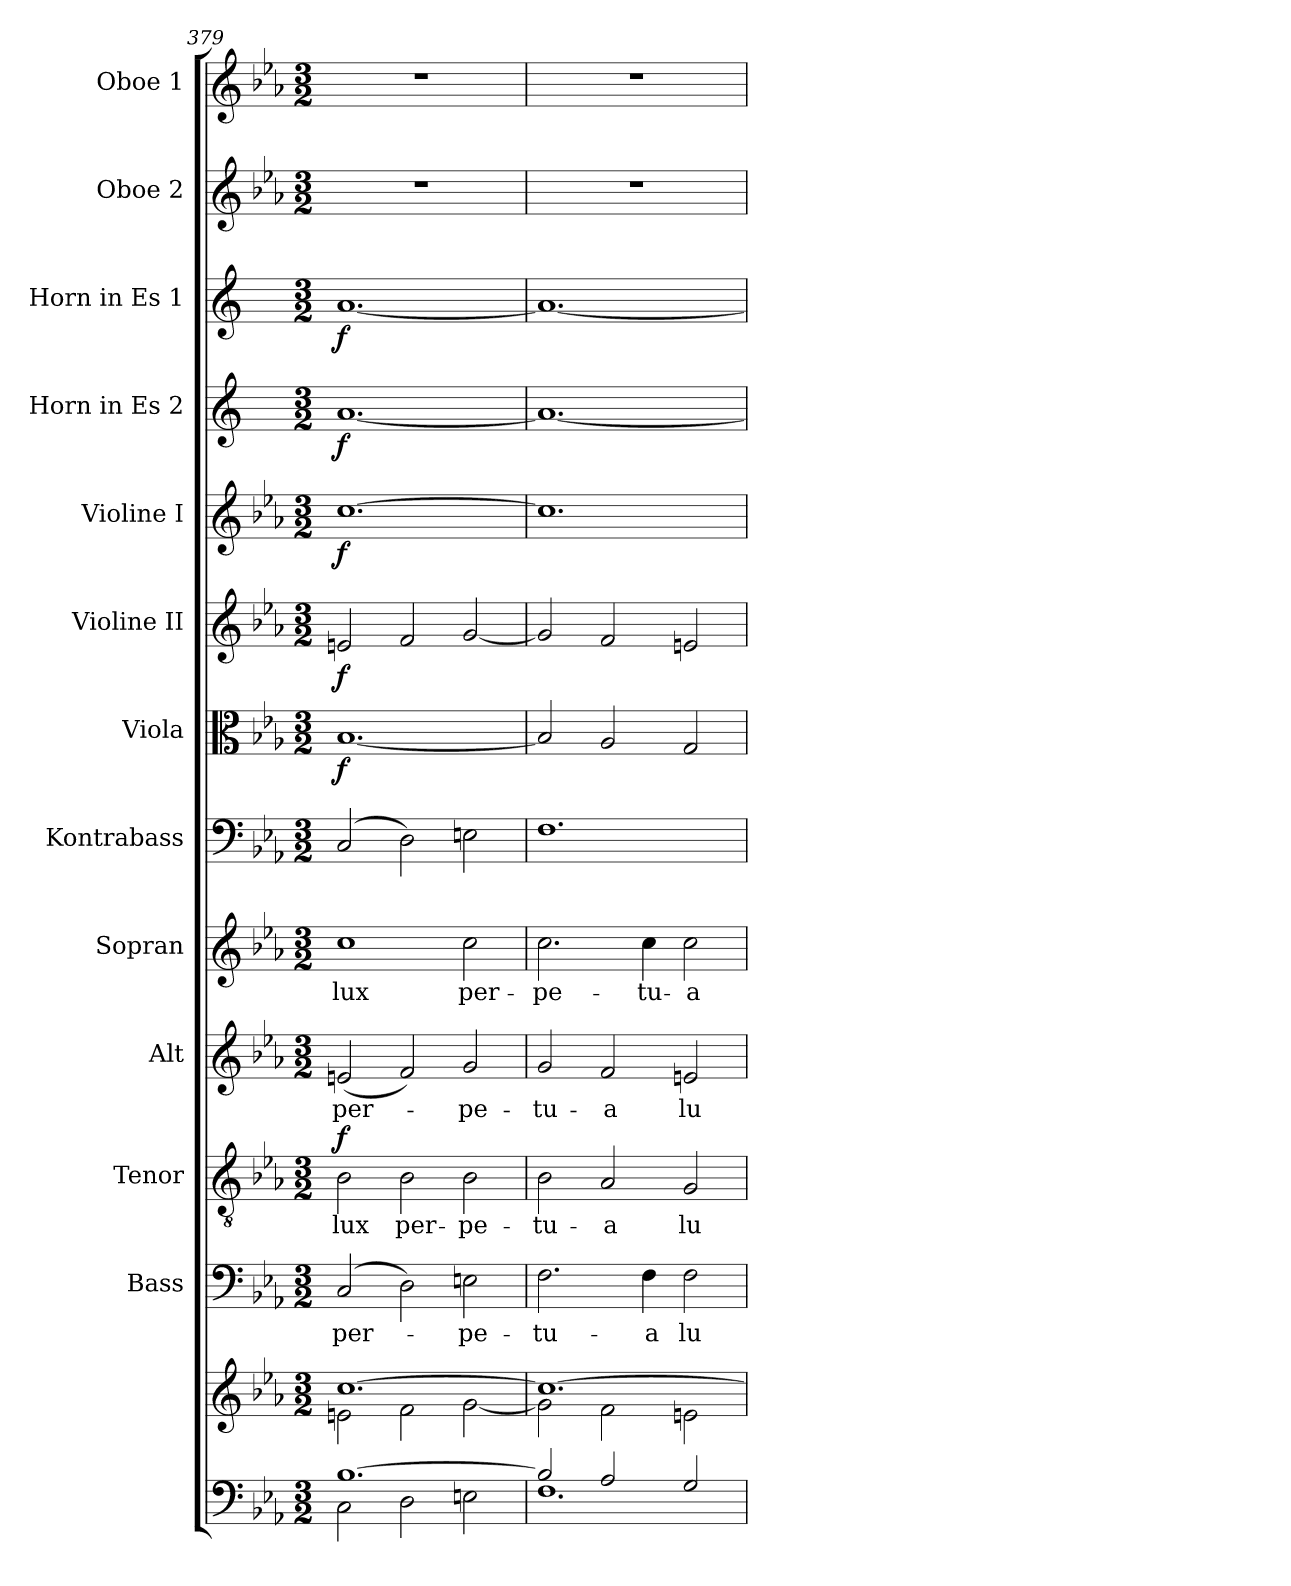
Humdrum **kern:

**kern	**kern	**kern	**text	**kern	**text	**dynam	**kern	**text	**kern	**text	**kern	**kern	**dynam	**kern	**dynam	**kern	**dynam	**kern	**dynam	**kern	**dynam	**kern	**kern
*part13	*part13	*part12	*part12	*part11	*part11	*part11	*part10	*part10	*part9	*part9	*part8	*part7	*part7	*part6	*part6	*part5	*part5	*part4	*part4	*part3	*part3	*part2	*part1
*staff14	*staff13	*staff12	*staff12	*staff11	*staff11	*staff11	*staff10	*staff10	*staff9	*staff9	*staff8	*staff7	*staff7	*staff6	*staff6	*staff5	*staff5	*staff4	*staff4	*staff3	*staff3	*staff2	*staff1
*	*	*I"Bass	*	*I"Tenor	*	*	*I"Alt	*	*I"Sopran	*	*I"Kontrabass	*I"Viola	*	*I"Violine II	*	*I"Violine I	*	*I"Horn in Es 2	*	*I"Horn in Es 1	*	*I"Oboe 2	*I"Oboe 1
*	*	*I'B.	*	*I'T.	*	*	*I'A.	*	*I'S.	*	*I'Kb.	*I'Vla.	*	*I'Vl. II	*	*I'Vl. I	*	*I'Hr. 2	*	*I'Hr. 1	*	*I'Ob. 2	*I'Ob. 1
*clefF4	*clefG2	*clefF4	*	*clefGv2	*	*	*clefG2	*	*clefG2	*	*clefF4	*clefC3	*	*clefG2	*	*clefG2	*	*clefG2	*	*clefG2	*	*clefG2	*clefG2
*	*	*	*	*	*	*	*	*	*	*	*ITrd7c12	*	*	*	*	*	*	*ITrd5c9	*	*ITrd5c9	*	*	*
*k[b-e-a-]	*k[b-e-a-]	*k[b-e-a-]	*	*k[b-e-a-]	*	*	*k[b-e-a-]	*	*k[b-e-a-]	*	*k[b-e-a-]	*k[b-e-a-]	*	*k[b-e-a-]	*	*k[b-e-a-]	*	*k[b-e-a-]	*	*k[b-e-a-]	*	*k[b-e-a-]	*k[b-e-a-]
*E-:	*E-:	*E-:	*	*E-:	*	*	*E-:	*	*E-:	*	*E-:	*E-:	*	*E-:	*	*E-:	*	*E-:	*	*E-:	*	*E-:	*E-:
*M3/2	*M3/2	*M3/2	*	*M3/2	*	*	*M3/2	*	*M3/2	*	*M3/2	*M3/2	*	*M3/2	*	*M3/2	*	*M3/2	*	*M3/2	*	*M3/2	*M3/2
=379	=379	=379	=379	=379	=379	=379	=379	=379	=379	=379	=379	=379	=379	=379	=379	=379	=379	=379	=379	=379	=379	=379	=379
*^	*^	*	*	*	*	*	*	*	*	*	*	*	*	*	*	*	*	*	*	*	*	*	*
!	!	!	!	!	!LO:LY:b	!	!LO:LY:b	!LO:DY:a	!	!LO:LY:b	!	!LO:LY:b	!	!	!LO:DY:b	!	!LO:DY:b	!	!LO:DY:b	!	!LO:DY:b	!	!LO:DY:b	!	!
[>1.B-	2C\	[>1.cc	2en\	(2C/	per-	2B-\	lux	f	(<2en/	per-	1cc	lux	(2CC/	[1.B-	f	2en/	f	[1.cc	f	[1.c	f	[1.c	f	1.r	1.r
!	!	!	!	!	!	!	!LO:LY:b	!	!	!	!	!	!	!	!	!	!	!	!	!	!	!	!	!	!
.	2D\	.	2f\	2D\)	.	2B-\	per-	.	2f/)	.	.	.	2DD\)	.	.	2f/	.	.	.	.	.	.	.	.	.
!	!	!	!	!	!LO:LY:b	!	!LO:LY:b	!	!	!LO:LY:b	!	!LO:LY:b	!	!	!	!	!	!	!	!	!	!	!	!	!
.	2En\	.	[<2g\	2En\	-pe-	2B-\	-pe-	.	2g/	-pe-	2cc\	per-	2EEn\	.	.	[2g/	.	.	.	.	.	.	.	.	.
=380	=380	=380	=380	=380	=380	=380	=380	=380	=380	=380	=380	=380	=380	=380	=380	=380	=380	=380	=380	=380	=380	=380	=380	=380	=380
!	!	!	!	!	!LO:LY:b	!	!LO:LY:b	!	!	!LO:LY:b	!	!LO:LY:b	!	!	!	!	!	!	!	!	!	!	!	!	!
2B-/]	1.F	1.cc_	2g\]	2.F\	-tu-	2B-\	-tu-	.	2g/	-tu-	2.cc\	-pe-	1.FF	2B-/]	.	2g/]	.	1.cc]	.	1.c_	.	1.c_	.	1.r	1.r
!	!	!	!	!	!	!	!LO:LY:b	!	!	!LO:LY:b	!	!	!	!	!	!	!	!	!	!	!	!	!	!	!
2A-/	.	.	2f\	.	.	2A-/	-a	.	2f/	-a	.	.	.	2A-/	.	2f/	.	.	.	.	.	.	.	.	.
!	!	!	!	!	!LO:LY:b	!	!	!	!	!	!	!LO:LY:b	!	!	!	!	!	!	!	!	!	!	!	!	!
.	.	.	.	4F\	-a	.	.	.	.	.	4cc\	-tu-	.	.	.	.	.	.	.	.	.	.	.	.	.
!	!	!	!	!	!LO:LY:b	!	!LO:LY:b	!	!	!LO:LY:b	!	!LO:LY:b	!	!	!	!	!	!	!	!	!	!	!	!	!
2G/	.	.	2en\	2F\	lu-	2G/	lu-	.	2en/	lu-	2cc\	-a	.	2G/	.	2en/	.	.	.	.	.	.	.	.	.
*v	*v	*	*	*	*	*	*	*	*	*	*	*	*	*	*	*	*	*	*	*	*	*	*	*	*
*	*v	*v	*	*	*	*	*	*	*	*	*	*	*	*	*	*	*	*	*	*	*	*	*	*
=	=	=	=	=	=	=	=	=	=	=	=	=	=	=	=	=	=	=	=	=	=	=	=
*-	*-	*-	*-	*-	*-	*-	*-	*-	*-	*-	*-	*-	*-	*-	*-	*-	*-	*-	*-	*-	*-	*-	*-
